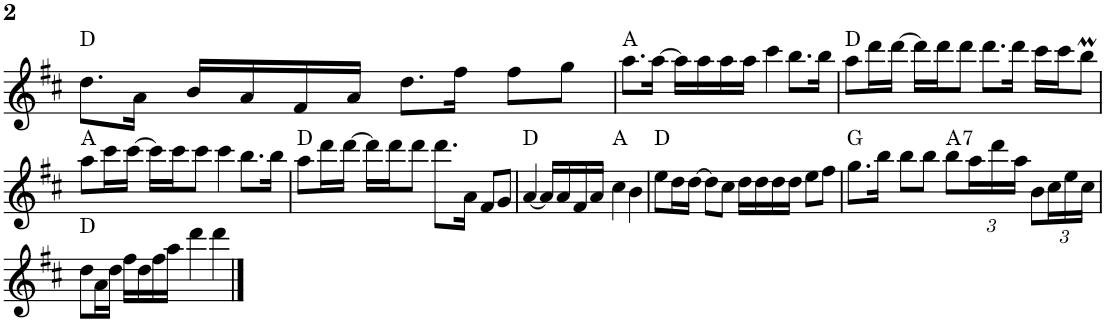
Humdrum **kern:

**kern	**harte
*part1	*part1
*staff1	*
*I"Voice	*
*I'V	*
!!LO:PB:g=z
*clefG2	*
*k[f#c#]	*
*M4/4	*
=19	=19
8.dd\L	D:maj
16a\Jk	.
16b/LL	.
16a/	.
16f#/	.
16a/JJ	.
8.dd\L	.
16ff#\Jk	.
8ff#\L	.
8gg\J	.
=20	=20
8.aa\L	A:maj
[>16aa\Jk	.
16aa\LL]	.
16aa\	.
16aa\	.
16aa\JJ	.
4ccc#\	.
8.bb\L	.
16bb\Jk	.
=21	=21
8aa\L	D:maj
16ddd\L	.
[>16ddd\JJ	.
16ddd\LL]	.
16ddd\J	.
8ddd\J	.
8.ddd\L	.
16ddd\Jk	.
16ccc#\LL	.
16ccc#\J	.
8bbM\J	.
!!LO:LB:g=z
=22	=22
8aa\L	A:maj
16ccc#\L	.
[>16ccc#\JJ	.
16ccc#\LL]	.
16ccc#\J	.
8ccc#\J	.
4ccc#\	.
8.bb\L	.
16bb\Jk	.
=23	=23
8aa\L	D:maj
16ddd\L	.
[>16ddd\JJ	.
16ddd\LL]	.
16ddd\J	.
8ddd\J	.
8.ddd\L	.
16a\Jk	.
8f#/L	.
8g/J	.
=24	=24
[<4a/	D:maj
16a/LL]	.
16a/	.
16f#/	.
16a/JJ	.
4cc#\	A:maj
4b\	.
=25	=25
8ee\L	D:maj
16dd\L	.
[>16dd\JJ	.
8dd\L]	.
8cc#\J	.
16dd\LL	.
16dd\	.
16dd\	.
16dd\JJ	.
8ee\L	.
8ff#\J	.
=26	=26
8.gg\L	G:maj
16bb\Jk	.
8bb\L	.
8bb\J	.
!	!LO:H:kt=7
8bb\L	A:7
*Xbrackettup	*
24aa\L	.
24ddd\	.
24aa\JJ	.
8b\L	.
24cc#\L	.
24ee\	.
24cc#\JJ	.
!!LO:LB:g=z
=27	=27
8dd\L	D:maj
16a\L	.
16dd\JJ	.
16ff#\LL	.
16dd\	.
16ff#\	.
16aa\JJ	.
4ddd\	.
4ddd\	.
==	==
*-	*-
